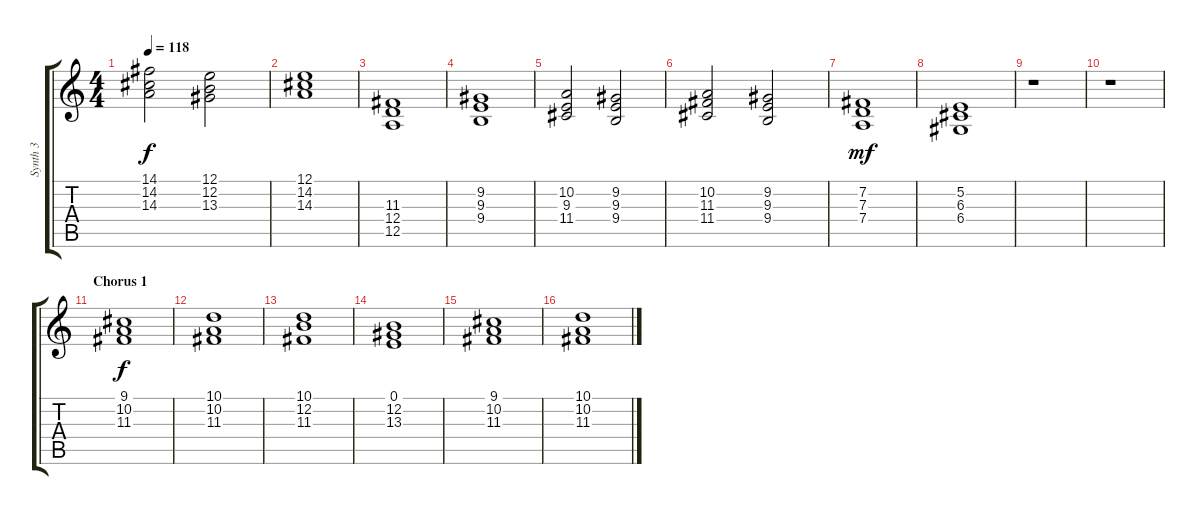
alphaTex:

\track ("Synth 3" "Synth 3") {instrument pad8sweep}
\staff {score tabs}
\tuning (E4 B3 G3 D3 A2 E2) {hide}
\ts (4 4)
\tempo 118
\clef g2
\ks c
(14.1{t} 14.2{t} 14.3{t}).2{dy f} (12.1 12.2 13.3).2 |
(12.1 14.2 14.3).1 |
(11.3 12.4 12.5).1 |
(9.2 9.3 9.4).1 |
(10.2 9.3 11.4).2 (9.2 9.3 9.4).2 |
(10.2 11.3 11.4).2 (9.2 9.3 9.4).2 |
(7.2 7.3 7.4).1{dy mf} |
(5.2 6.3 6.4).1 |
r.1 |
r.1 |
\section ("" "Chorus 1")
(9.1 10.2 11.3).1{dy f} |
(10.1 10.2 11.3).1 |
(10.1 12.2 11.3).1 |
(0.1 12.2 13.3).1 |
(9.1 10.2 11.3).1 |
(10.1 10.2 11.3).1
